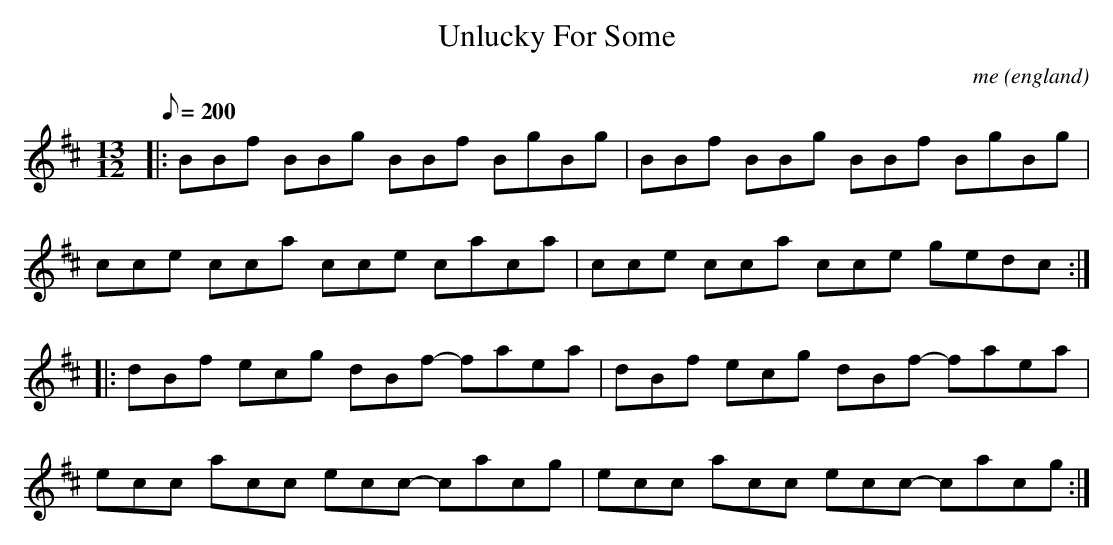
X:1
T:Unlucky For Some
O:england
M:13/12
L:1/8
Q:200
C:me
K:Bm
|:BBf BBg BBf BgBg|BBf BBg BBf BgBg|
cce cca cce caca|cce cca cce gedc:|
|:dBf ecg dBf- faea|dBf ecg dBf- faea|
ecc acc ecc- cacg|ecc acc ecc- cacg:|
